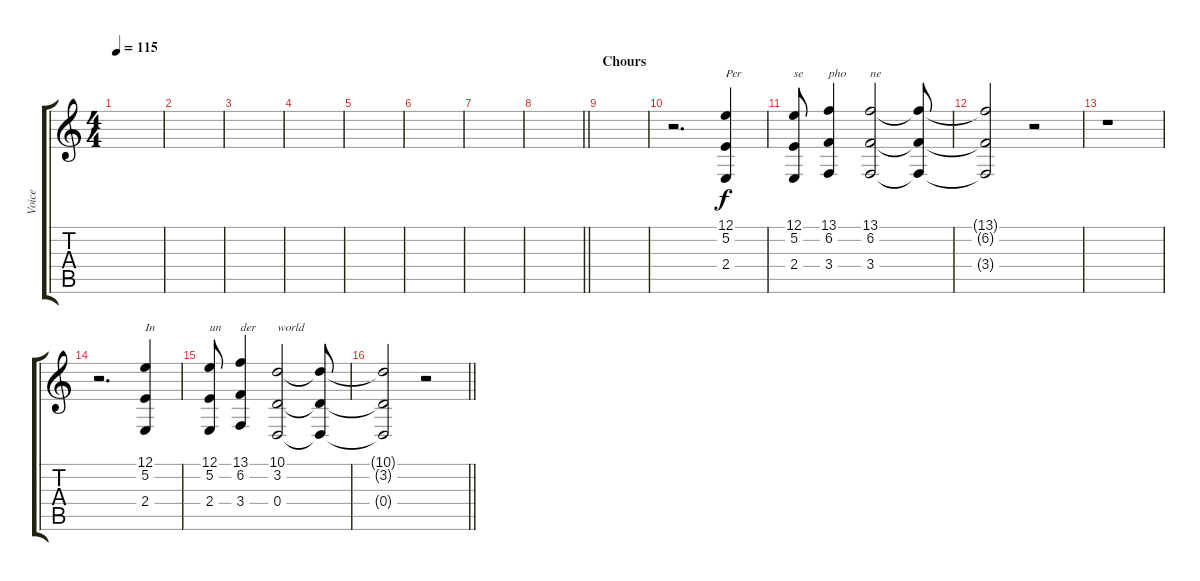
\track ("Voice" "Voice") {instrument choiraahs}
\staff {score tabs}
\tuning (E4 B3 G3 D3 A2 E2) {hide}
\ts (4 4)
\tempo 115
\clef g2
\ks c
|
|
|
|
|
|
|
\barLineRight lightlight
|
\section ("" "Chours")
|
r.2{d} (12.1 5.2 2.4).4{txt "Per"} |
(12.1 5.2 2.4).8{txt "se"} (13.1 6.2 3.4).4{txt "pho"} (13.1 6.2 3.4).2{txt "ne"} (13.1{t} 6.2{t} 3.4{t}).8 |
(13.1{t} 6.2{t} 3.4{t}).2 r.2 |
r.1 |
r.2{d} (12.1 5.2 2.4).4{txt "In"} |
(12.1 5.2 2.4).8{txt "un"} (13.1 6.2 3.4).4{txt "der"} (10.1 3.2 0.4).2{txt "world"} (10.1{t} 3.2{t} 0.4{t}).8 |
\barLineRight lightlight
(10.1{t} 3.2{t} 0.4{t}).2 r.2
